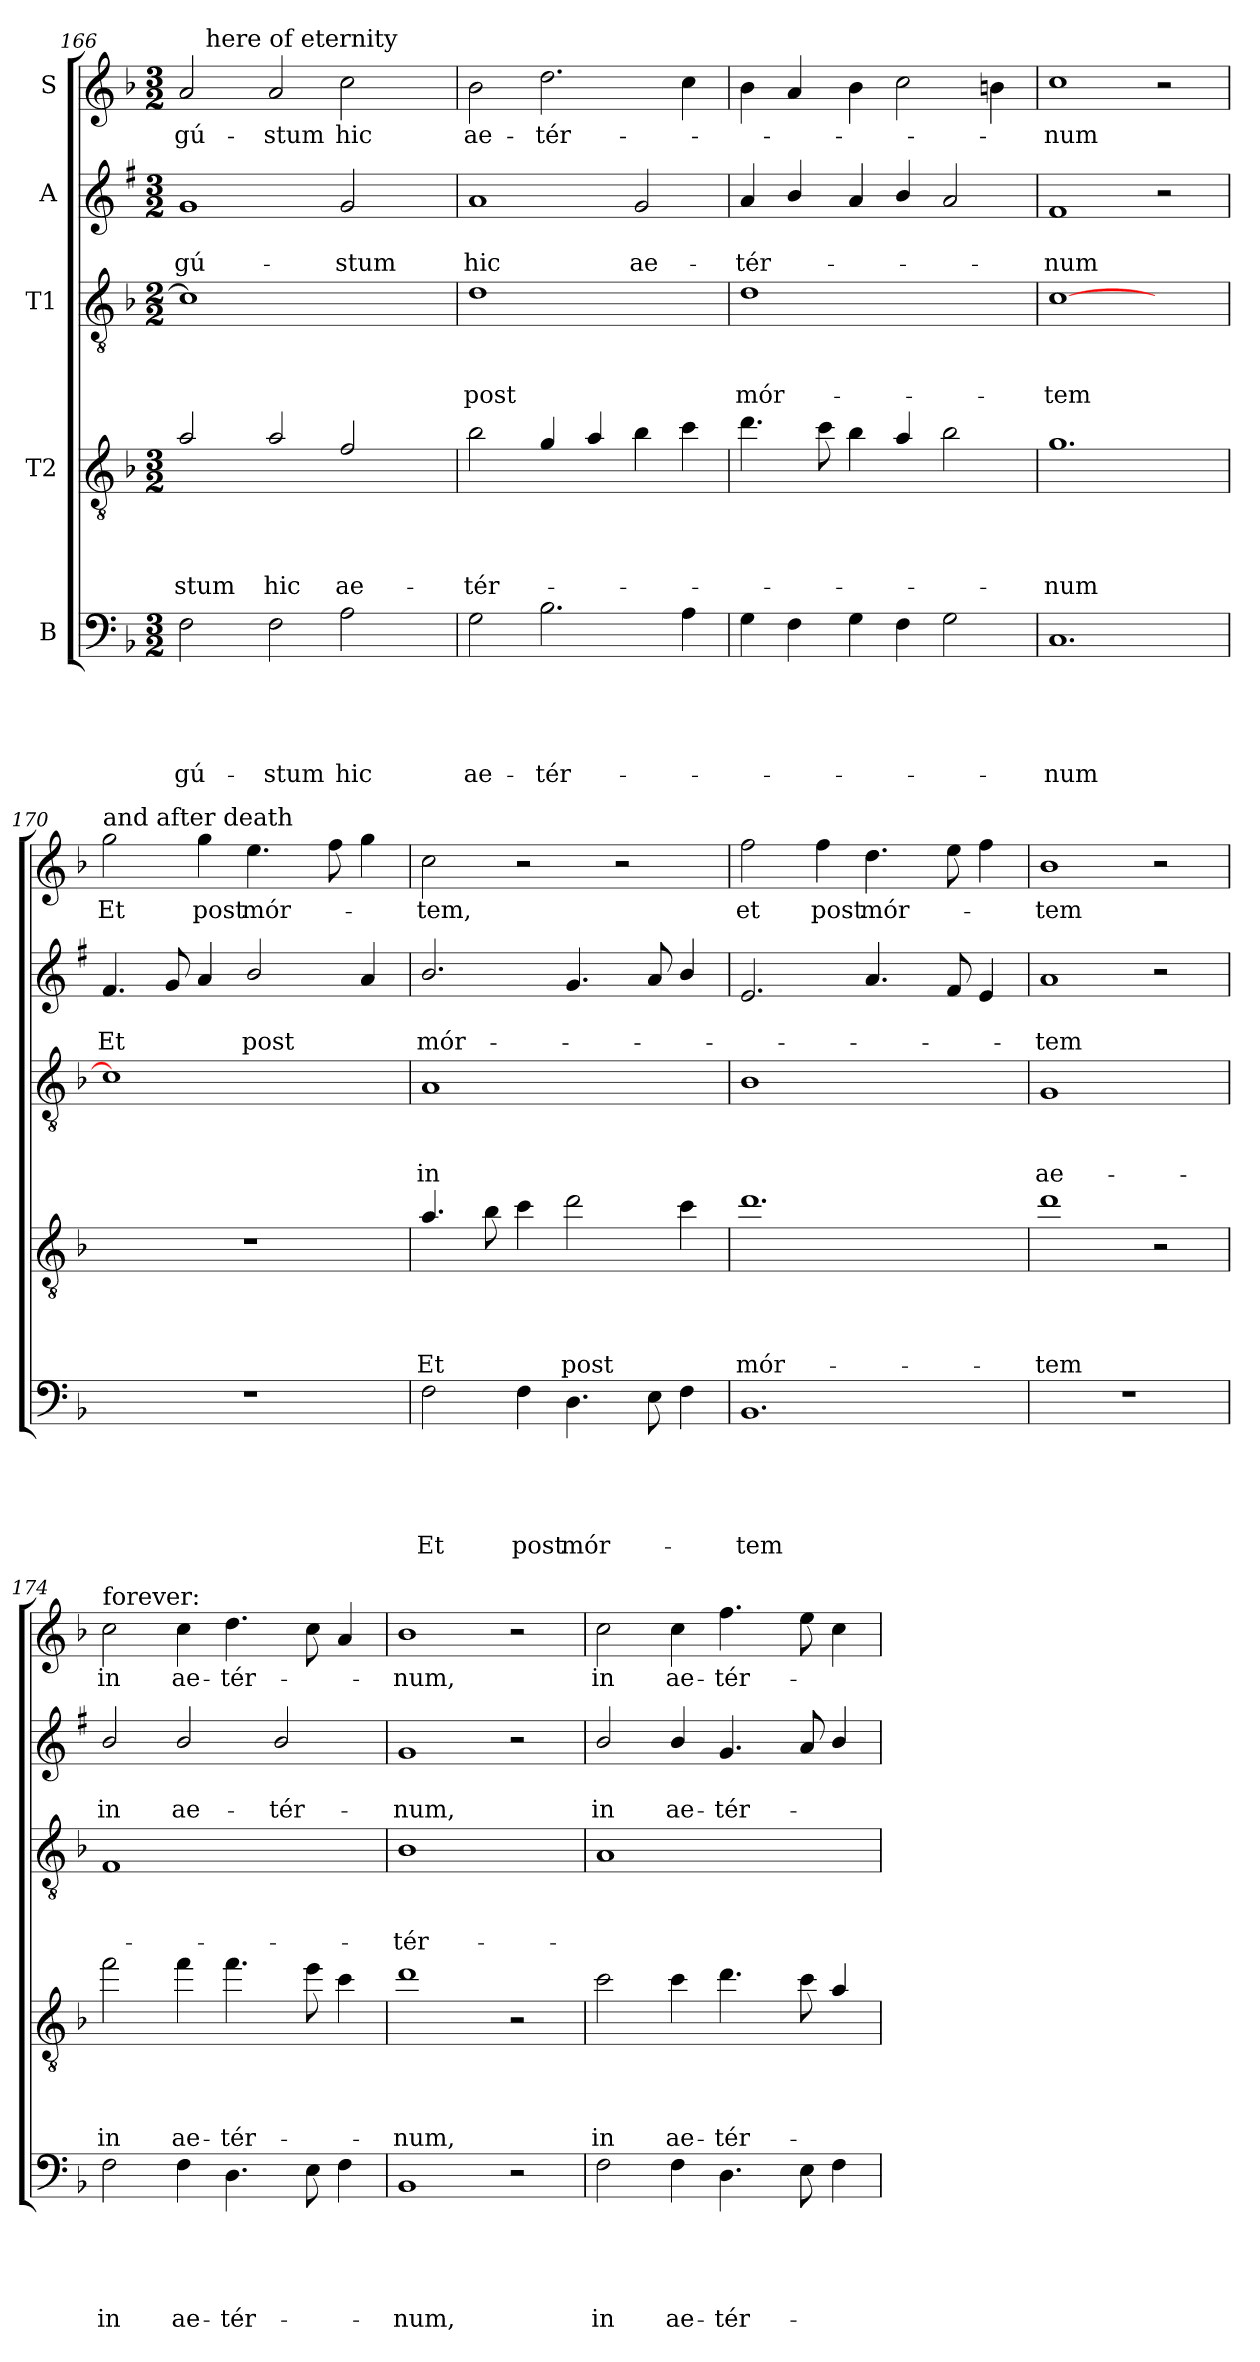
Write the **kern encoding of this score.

**kern	**text	**text	**text	**text	**text	**kern	**text	**text	**text	**text	**kern	**text	**text	**text	**kern	**text	**text	**kern	**text
*part5	*part5	*part5	*part5	*part5	*part5	*part4	*part4	*part4	*part4	*part4	*part3	*part3	*part3	*part3	*part2	*part2	*part2	*part1	*part1
*staff5	*staff5	*staff5	*staff5	*staff5	*staff5	*staff4	*staff4	*staff4	*staff4	*staff4	*staff3	*staff3	*staff3	*staff3	*staff2	*staff2	*staff2	*staff1	*staff1
*I"B	*	*	*	*	*	*I"T2	*	*	*	*	*I"T1	*	*	*	*I"A	*	*	*I"S	*
*clefF4	*	*	*	*	*	*clefGv2	*	*	*	*	*clefGv2	*	*	*	*clefG2	*	*	*clefG2	*
*	*	*	*	*	*	*ITrd8c14	*	*	*	*	*	*	*	*	*ITrd1c2	*	*	*	*
*k[b-]	*	*	*	*	*	*k[b-]	*	*	*	*	*k[b-]	*	*	*	*k[b-]	*	*	*k[b-]	*
*F:	*	*	*	*	*	*F:	*	*	*	*	*F:	*	*	*	*F:	*	*	*F:	*
*M3/2	*	*	*	*	*	*M3/2	*	*	*	*	*M2/2	*	*	*	*M3/2	*	*	*M3/2	*
=166	=166	=166	=166	=166	=166	=166	=166	=166	=166	=166	=166	=166	=166	=166	=166	=166	=166	=166	=166
!	!	!	!	!	!LO:LY:b	!	!	!	!	!LO:LY:b	!	!	!	!	!	!	!LO:LY:b	!	!LO:LY:b
*	*	*	*	*	*	*	*	*	*	*	*	*	*	*	*	*	*	*^	*
2F\	.	.	.	.	-gú-	2A/	.	.	.	-stum	1c]	.	.	.	1f	.	-gú-	2a/	16.ryy	-gú-
!	!	!	!	!	!	!	!	!	!	!	!	!	!	!	!	!	!	!	!LO:TX:a:t=here of eternity	!
.	.	.	.	.	.	.	.	.	.	.	.	.	.	.	.	.	.	.	1ryy	.
!	!	!	!	!	!LO:LY:b	!	!	!	!	!LO:LY:b	!	!	!	!	!	!	!	!	!	!LO:LY:b
2F\	.	.	.	.	-stum	2A/	.	.	.	hic	.	.	.	.	.	.	.	2a/	.	-stum
!	!	!	!	!	!LO:LY:b	!	!	!	!	!LO:LY:b	!	!	!	!	!	!	!LO:LY:b	!	!	!LO:LY:b
2A\	.	.	.	.	hic	2F/	.	.	.	ae-	2ryy	.	.	.	2f/	.	-stum	2cc\	.	hic
.	.	.	.	.	.	.	.	.	.	.	.	.	.	.	.	.	.	.	4ryy	.
.	.	.	.	.	.	.	.	.	.	.	.	.	.	.	.	.	.	.	8ryy	.
.	.	.	.	.	.	.	.	.	.	.	.	.	.	.	.	.	.	.	32ryy	.
!!LO:LB:g=z
=167	=167	=167	=167	=167	=167	=167	=167	=167	=167	=167	=167	=167	=167	=167	=167	=167	=167	=167	=167	=167
!	!	!	!	!	!LO:LY:b	!	!	!	!	!LO:LY:b	!	!	!	!LO:LY:b	!	!	!LO:LY:b	!	!	!LO:LY:b
*	*	*	*	*	*	*	*	*	*	*	*	*	*	*	*	*	*	*v	*v	*
2G\	.	.	.	.	ae-	2B-\	.	.	.	-tér-	1d	.	.	post	1g	.	hic	2b-\	ae-
!	!	!	!	!	!LO:LY:b	!	!	!	!	!	!	!	!	!	!	!	!	!	!LO:LY:b
2.B-\	.	.	.	.	-tér-	4G/	.	.	.	.	.	.	.	.	.	.	.	2.dd\	-tér-
.	.	.	.	.	.	4A/	.	.	.	.	.	.	.	.	.	.	.	.	.
!	!	!	!	!	!	!	!	!	!	!	!	!	!	!	!	!	!LO:LY:b	!	!
.	.	.	.	.	.	4B-\	.	.	.	.	2ryy	.	.	.	2f/	.	ae-	.	.
4A\	.	.	.	.	.	4c\	.	.	.	.	.	.	.	.	.	.	.	4cc\	.
=168	=168	=168	=168	=168	=168	=168	=168	=168	=168	=168	=168	=168	=168	=168	=168	=168	=168	=168	=168
!	!	!	!	!	!	!	!	!	!	!	!	!	!	!LO:LY:b	!	!	!LO:LY:b	!	!
4G\	.	.	.	.	.	4.d\	.	.	.	.	1d	.	.	mór-	4g/	.	-tér-	4b-\	.
4F\	.	.	.	.	.	.	.	.	.	.	.	.	.	.	4a/	.	.	4a/	.
.	.	.	.	.	.	8c\	.	.	.	.	.	.	.	.	.	.	.	.	.
4G\	.	.	.	.	.	4B-\	.	.	.	.	.	.	.	.	4g/	.	.	4b-\	.
4F\	.	.	.	.	.	4A/	.	.	.	.	.	.	.	.	4a/	.	.	2cc\	.
2G\	.	.	.	.	.	2B-\	.	.	.	.	2ryy	.	.	.	2g/	.	.	.	.
.	.	.	.	.	.	.	.	.	.	.	.	.	.	.	.	.	.	4b\	.
=169	=169	=169	=169	=169	=169	=169	=169	=169	=169	=169	=169	=169	=169	=169	=169	=169	=169	=169	=169
!	!	!	!	!	!LO:LY:b	!	!	!	!	!LO:LY:b	!	!	!	!LO:LY:b	!	!	!LO:LY:b	!	!LO:LY:b
1.C	.	.	.	.	-num	1.G	.	.	.	-num	[1c	.	.	-tem	1e	.	-num	1cc	-num
.	.	.	.	.	.	.	.	.	.	.	2ryy	.	.	.	2r	.	.	2r	.
=170	=170	=170	=170	=170	=170	=170	=170	=170	=170	=170	=170	=170	=170	=170	=170	=170	=170	=170	=170
!	!	!	!	!	!	!	!	!	!	!	!	!	!	!	!	!	!	!LO:TX:a:t=and after death	!
!	!	!	!	!	!	!	!	!	!	!	!	!	!	!	!	!	!LO:LY:b	!	!LO:LY:b
1.r	.	.	.	.	.	1.r	.	.	.	.	1c]	.	.	.	4.e/	.	Et	2gg\	Et
.	.	.	.	.	.	.	.	.	.	.	.	.	.	.	8f/	.	.	.	.
!	!	!	!	!	!	!	!	!	!	!	!	!	!	!	!	!	!	!	!LO:LY:b
.	.	.	.	.	.	.	.	.	.	.	.	.	.	.	4g/	.	.	4gg\	post
!	!	!	!	!	!	!	!	!	!	!	!	!	!	!	!	!	!LO:LY:b	!	!LO:LY:b
.	.	.	.	.	.	.	.	.	.	.	.	.	.	.	2a/	.	post	4.ee\	mór-
.	.	.	.	.	.	.	.	.	.	.	2ryy	.	.	.	.	.	.	.	.
.	.	.	.	.	.	.	.	.	.	.	.	.	.	.	.	.	.	8ff\	.
.	.	.	.	.	.	.	.	.	.	.	.	.	.	.	4g/	.	.	4gg\	.
!!LO:PB:g=z
=171	=171	=171	=171	=171	=171	=171	=171	=171	=171	=171	=171	=171	=171	=171	=171	=171	=171	=171	=171
!	!	!	!	!	!LO:LY:b	!	!	!	!	!LO:LY:b	!	!	!	!LO:LY:b	!	!	!LO:LY:b	!	!LO:LY:b
2F\	.	.	.	.	Et	4.A/	.	.	.	Et	1A	.	.	in	2.a/	.	mór-	2cc\	-tem,
.	.	.	.	.	.	8B-\	.	.	.	.	.	.	.	.	.	.	.	.	.
!	!	!	!	!	!LO:LY:b	!	!	!	!	!	!	!	!	!	!	!	!	!	!
4F\	.	.	.	.	post	4c\	.	.	.	.	.	.	.	.	.	.	.	2r	.
!	!	!	!	!	!LO:LY:b	!	!	!	!	!LO:LY:b	!	!	!	!	!	!	!	!	!
4.D\	.	.	.	.	mór-	2d\	.	.	.	post	.	.	.	.	4.f/	.	.	.	.
.	.	.	.	.	.	.	.	.	.	.	2ryy	.	.	.	.	.	.	2r	.
8E\	.	.	.	.	.	.	.	.	.	.	.	.	.	.	8g/	.	.	.	.
4F\	.	.	.	.	.	4c\	.	.	.	.	.	.	.	.	4a/	.	.	.	.
=172	=172	=172	=172	=172	=172	=172	=172	=172	=172	=172	=172	=172	=172	=172	=172	=172	=172	=172	=172
!	!	!	!	!	!LO:LY:b	!	!	!	!	!LO:LY:b	!	!	!	!	!	!	!	!	!LO:LY:b
1.BB-	.	.	.	.	-tem	1.d	.	.	.	mór-	1B-	.	.	.	2.d/	.	.	2ff\	et
!	!	!	!	!	!	!	!	!	!	!	!	!	!	!	!	!	!	!	!LO:LY:b
.	.	.	.	.	.	.	.	.	.	.	.	.	.	.	.	.	.	4ff\	post
!	!	!	!	!	!	!	!	!	!	!	!	!	!	!	!	!	!	!	!LO:LY:b
.	.	.	.	.	.	.	.	.	.	.	.	.	.	.	4.g/	.	.	4.dd\	mór-
.	.	.	.	.	.	.	.	.	.	.	2ryy	.	.	.	.	.	.	.	.
.	.	.	.	.	.	.	.	.	.	.	.	.	.	.	8e/	.	.	8ee\	.
.	.	.	.	.	.	.	.	.	.	.	.	.	.	.	4d/	.	.	4ff\	.
=173	=173	=173	=173	=173	=173	=173	=173	=173	=173	=173	=173	=173	=173	=173	=173	=173	=173	=173	=173
!	!	!	!	!	!	!	!	!	!	!LO:LY:b	!	!	!	!LO:LY:b	!	!	!LO:LY:b	!	!LO:LY:b
1.r	.	.	.	.	.	1d	.	.	.	-tem	1G	.	.	ae-	1g	.	-tem	1b-	-tem
.	.	.	.	.	.	2r	.	.	.	.	2ryy	.	.	.	2r	.	.	2r	.
=174	=174	=174	=174	=174	=174	=174	=174	=174	=174	=174	=174	=174	=174	=174	=174	=174	=174	=174	=174
!	!	!	!	!	!	!	!	!	!	!	!	!	!	!	!	!	!	!LO:TX:a:t=forever&colon;	!
!	!	!	!	!	!LO:LY:b	!	!	!	!	!LO:LY:b	!	!	!	!	!	!	!LO:LY:b	!	!LO:LY:b
2F\	.	.	.	.	in	2f\	.	.	.	in	1F	.	.	.	2a/	.	in	2cc\	in
!	!	!	!	!	!LO:LY:b	!	!	!	!	!LO:LY:b	!	!	!	!	!	!	!LO:LY:b	!	!LO:LY:b
4F\	.	.	.	.	ae-	4f\	.	.	.	ae-	.	.	.	.	2a/	.	ae-	4cc\	ae-
!	!	!	!	!	!LO:LY:b	!	!	!	!	!LO:LY:b	!	!	!	!	!	!	!	!	!LO:LY:b
4.D\	.	.	.	.	-tér-	4.f\	.	.	.	-tér-	.	.	.	.	.	.	.	4.dd\	-tér-
!	!	!	!	!	!	!	!	!	!	!	!	!	!	!	!	!	!LO:LY:b	!	!
.	.	.	.	.	.	.	.	.	.	.	2ryy	.	.	.	2a/	.	-tér-	.	.
8E\	.	.	.	.	.	8e\	.	.	.	.	.	.	.	.	.	.	.	8cc\	.
4F\	.	.	.	.	.	4c\	.	.	.	.	.	.	.	.	.	.	.	4a/	.
=175	=175	=175	=175	=175	=175	=175	=175	=175	=175	=175	=175	=175	=175	=175	=175	=175	=175	=175	=175
!	!	!	!	!	!LO:LY:b	!	!	!	!	!LO:LY:b	!	!	!	!LO:LY:b	!	!	!LO:LY:b	!	!LO:LY:b
1BB-	.	.	.	.	-num,	1d	.	.	.	-num,	1B-	.	.	-tér-	1f	.	-num,	1b-	-num,
2r	.	.	.	.	.	2r	.	.	.	.	2ryy	.	.	.	2r	.	.	2r	.
!!LO:LB:g=z
=176	=176	=176	=176	=176	=176	=176	=176	=176	=176	=176	=176	=176	=176	=176	=176	=176	=176	=176	=176
!	!	!	!	!	!LO:LY:b	!	!	!	!	!LO:LY:b	!	!	!	!	!	!	!LO:LY:b	!	!LO:LY:b
2F\	.	.	.	.	in	2c\	.	.	.	in	1A	.	.	.	2a/	.	in	2cc\	in
!	!	!	!	!	!LO:LY:b	!	!	!	!	!LO:LY:b	!	!	!	!	!	!	!LO:LY:b	!	!LO:LY:b
4F\	.	.	.	.	ae-	4c\	.	.	.	ae-	.	.	.	.	4a/	.	ae-	4cc\	ae-
!	!	!	!	!	!LO:LY:b	!	!	!	!	!LO:LY:b	!	!	!	!	!	!	!LO:LY:b	!	!LO:LY:b
4.D\	.	.	.	.	-tér-	4.d\	.	.	.	-tér-	.	.	.	.	4.f/	.	-tér-	4.ff\	-tér-
.	.	.	.	.	.	.	.	.	.	.	2ryy	.	.	.	.	.	.	.	.
8E\	.	.	.	.	.	8c\	.	.	.	.	.	.	.	.	8g/	.	.	8ee\	.
4F\	.	.	.	.	.	4A/	.	.	.	.	.	.	.	.	4a/	.	.	4cc\	.
=	=	=	=	=	=	=	=	=	=	=	=	=	=	=	=	=	=	=	=
*-	*-	*-	*-	*-	*-	*-	*-	*-	*-	*-	*-	*-	*-	*-	*-	*-	*-	*-	*-
